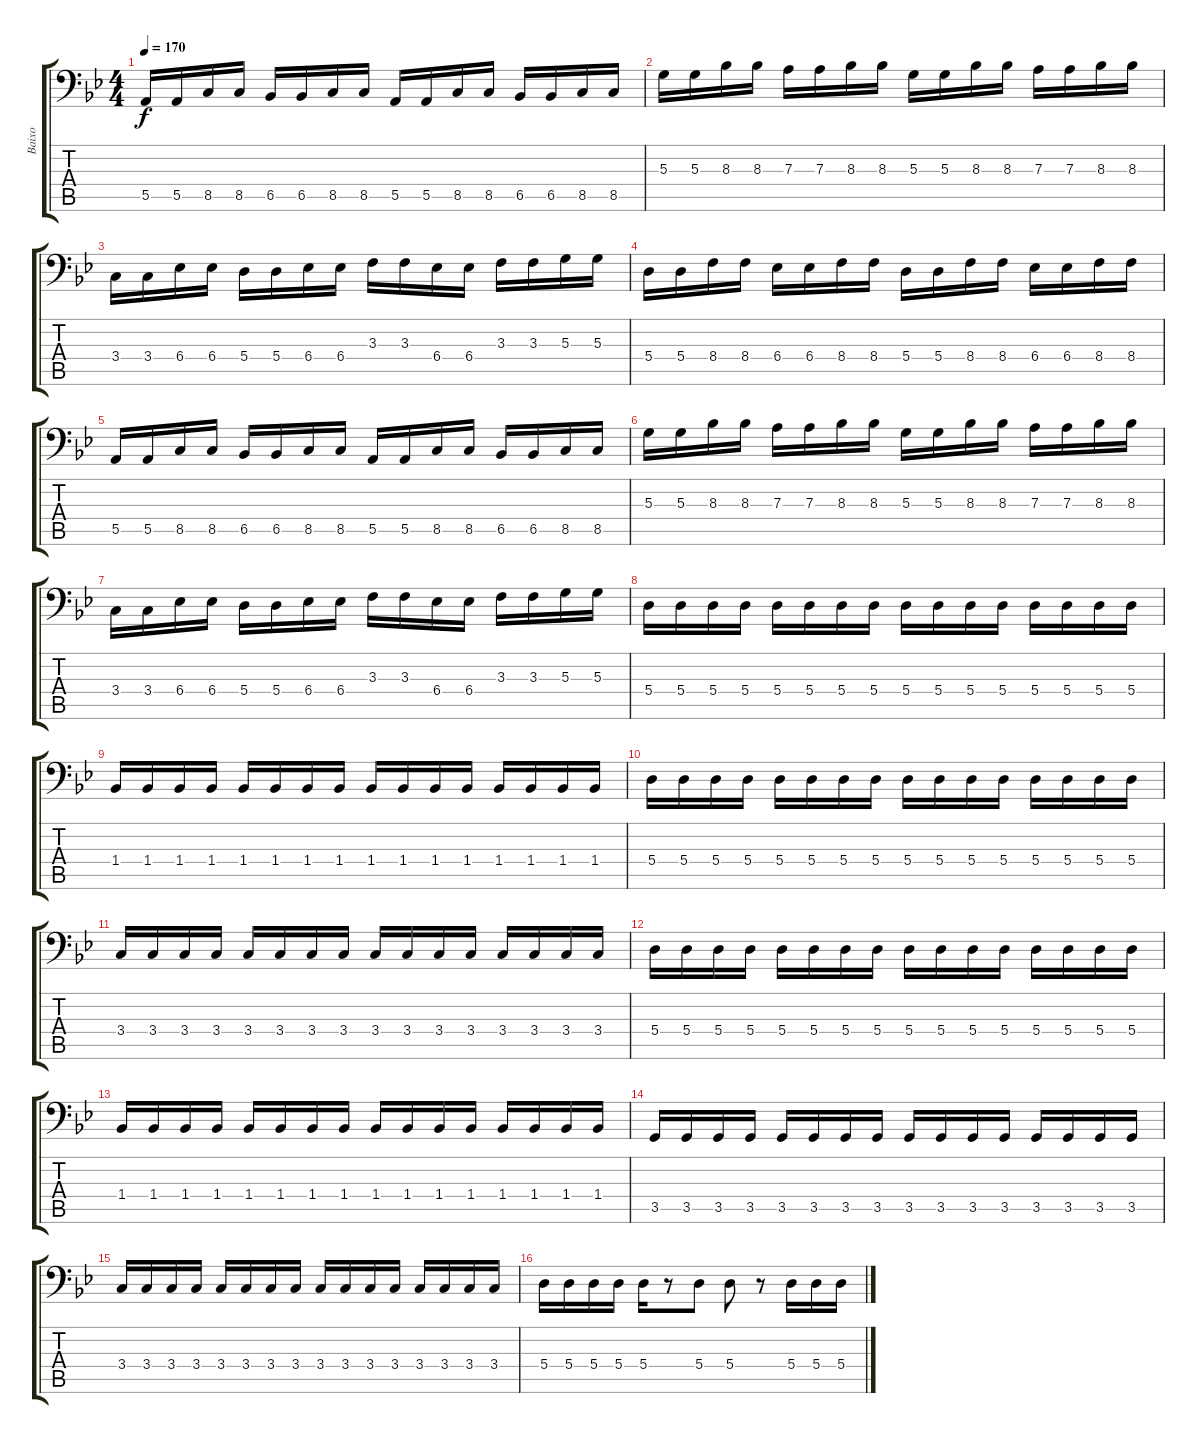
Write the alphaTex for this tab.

\track ("Baixo" "Baixo") {instrument electricbassfinger}
\staff {score tabs}
\tuning (C3 G2 D2 A1 E1 B0) {hide}
\ts (4 4)
\tempo 170
\clef f4
\ks bb
5.5.16{dy f} 5.5.16 8.5.16 8.5.16 6.5.16 6.5.16 8.5.16 8.5.16 5.5.16 5.5.16 8.5.16 8.5.16 6.5.16 6.5.16 8.5.16 8.5.16 |
5.3.16 5.3.16 8.3.16 8.3.16 7.3.16 7.3.16 8.3.16 8.3.16 5.3.16 5.3.16 8.3.16 8.3.16 7.3.16 7.3.16 8.3.16 8.3.16 |
3.4.16 3.4.16 6.4.16 6.4.16 5.4.16 5.4.16 6.4.16 6.4.16 3.3.16 3.3.16 6.4.16 6.4.16 3.3.16 3.3.16 5.3.16 5.3.16 |
5.4.16 5.4.16 8.4.16 8.4.16 6.4.16 6.4.16 8.4.16 8.4.16 5.4.16 5.4.16 8.4.16 8.4.16 6.4.16 6.4.16 8.4.16 8.4.16 |
5.5.16 5.5.16 8.5.16 8.5.16 6.5.16 6.5.16 8.5.16 8.5.16 5.5.16 5.5.16 8.5.16 8.5.16 6.5.16 6.5.16 8.5.16 8.5.16 |
5.3.16 5.3.16 8.3.16 8.3.16 7.3.16 7.3.16 8.3.16 8.3.16 5.3.16 5.3.16 8.3.16 8.3.16 7.3.16 7.3.16 8.3.16 8.3.16 |
3.4.16 3.4.16 6.4.16 6.4.16 5.4.16 5.4.16 6.4.16 6.4.16 3.3.16 3.3.16 6.4.16 6.4.16 3.3.16 3.3.16 5.3.16 5.3.16 |
5.4.16 5.4.16 5.4.16 5.4.16 5.4.16 5.4.16 5.4.16 5.4.16 5.4.16 5.4.16 5.4.16 5.4.16 5.4.16 5.4.16 5.4.16 5.4.16 |
1.4.16 1.4.16 1.4.16 1.4.16 1.4.16 1.4.16 1.4.16 1.4.16 1.4.16 1.4.16 1.4.16 1.4.16 1.4.16 1.4.16 1.4.16 1.4.16 |
5.4.16 5.4.16 5.4.16 5.4.16 5.4.16 5.4.16 5.4.16 5.4.16 5.4.16 5.4.16 5.4.16 5.4.16 5.4.16 5.4.16 5.4.16 5.4.16 |
3.4.16 3.4.16 3.4.16 3.4.16 3.4.16 3.4.16 3.4.16 3.4.16 3.4.16 3.4.16 3.4.16 3.4.16 3.4.16 3.4.16 3.4.16 3.4.16 |
5.4.16 5.4.16 5.4.16 5.4.16 5.4.16 5.4.16 5.4.16 5.4.16 5.4.16 5.4.16 5.4.16 5.4.16 5.4.16 5.4.16 5.4.16 5.4.16 |
1.4.16 1.4.16 1.4.16 1.4.16 1.4.16 1.4.16 1.4.16 1.4.16 1.4.16 1.4.16 1.4.16 1.4.16 1.4.16 1.4.16 1.4.16 1.4.16 |
3.5.16 3.5.16 3.5.16 3.5.16 3.5.16 3.5.16 3.5.16 3.5.16 3.5.16 3.5.16 3.5.16 3.5.16 3.5.16 3.5.16 3.5.16 3.5.16 |
3.4.16 3.4.16 3.4.16 3.4.16 3.4.16 3.4.16 3.4.16 3.4.16 3.4.16 3.4.16 3.4.16 3.4.16 3.4.16 3.4.16 3.4.16 3.4.16 |
5.4.16 5.4.16 5.4.16 5.4.16 5.4.16 r.8 5.4.8 5.4.8 r.8 5.4.16 5.4.16 5.4.16
